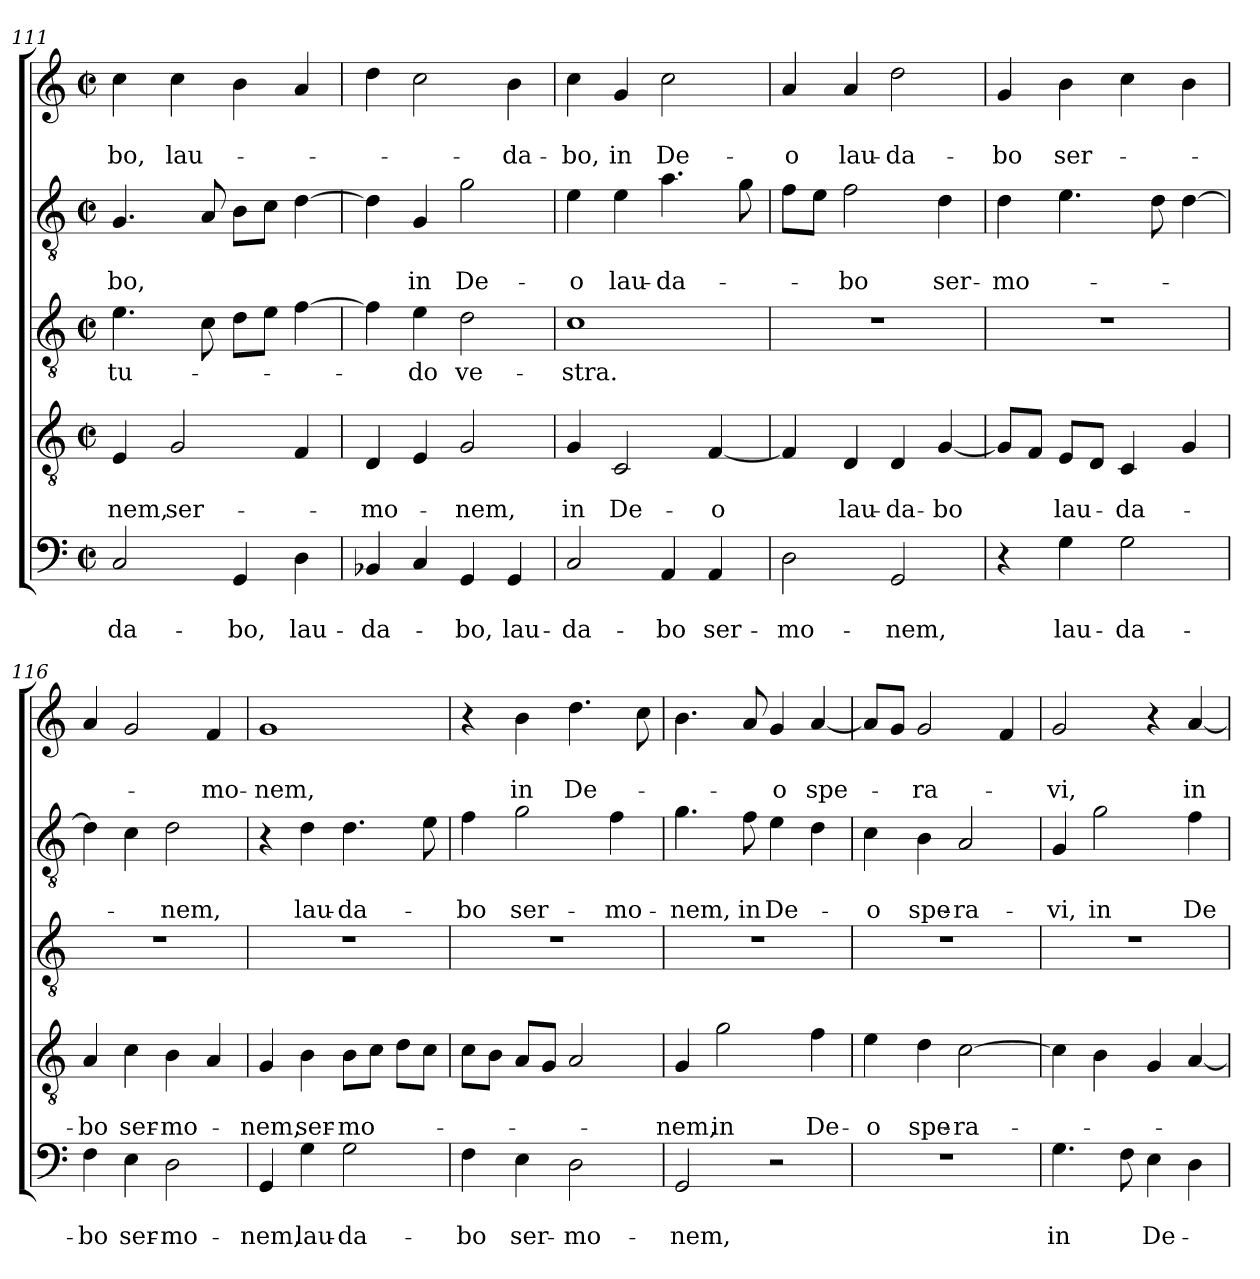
**kern	**text	**text	**kern	**text	**text	**kern	**text	**kern	**text	**text	**kern	**text	**text
*part5	*part5	*part5	*part4	*part4	*part4	*part3	*part3	*part2	*part2	*part2	*part1	*part1	*part1
*staff5	*staff5	*staff5	*staff4	*staff4	*staff4	*staff3	*staff3	*staff2	*staff2	*staff2	*staff1	*staff1	*staff1
*clefF4	*	*	*clefGv2	*	*	*clefGv2	*	*clefGv2	*	*	*clefG2	*	*
*k[]	*	*	*k[]	*	*	*k[]	*	*k[]	*	*	*k[]	*	*
*C:	*	*	*C:	*	*	*C:	*	*C:	*	*	*C:	*	*
*M2/2	*	*	*M2/2	*	*	*M2/2	*	*M2/2	*	*	*M2/2	*	*
*met(c|)	*	*	*met(c|)	*	*	*met(c|)	*	*met(c|)	*	*	*met(c|)	*	*
=111	=111	=111	=111	=111	=111	=111	=111	=111	=111	=111	=111	=111	=111
2C/	.	-da-	4E/	.	-nem,	4.e\	-tu-	4.G/	.	-bo,	4cc\	.	-bo,
.	.	.	2G/	.	ser-	.	.	.	.	.	4cc\	.	lau-
.	.	.	.	.	.	8c\	.	8A/	.	.	.	.	.
4GG/	.	-bo,	.	.	.	8d\L	.	8B\L	.	.	4b\	.	.
.	.	.	.	.	.	8e\J	.	8c\J	.	.	.	.	.
4D\	.	lau-	4F/	.	.	[4f\	.	[4d\	.	.	4a/	.	.
=112	=112	=112	=112	=112	=112	=112	=112	=112	=112	=112	=112	=112	=112
4BB-X/	.	-da-	4D/	.	-mo-	4f\]	.	4d\]	.	.	4dd\	.	.
4C/	.	.	4E/	.	.	4e\	-do	4G/	.	in	2cc\	.	.
4GG/	.	-bo,	2G/	.	-nem,	2d\	ve-	2g\	.	De-	.	.	.
4GG/	.	lau-	.	.	.	.	.	.	.	.	4b\	.	-da-
=113	=113	=113	=113	=113	=113	=113	=113	=113	=113	=113	=113	=113	=113
2C/	.	-da-	4G/	.	in	1c	-stra.	4e\	.	-o	4cc\	.	-bo,
.	.	.	2C/	.	De-	.	.	4e\	.	lau-	4g/	.	in
4AA/	.	-bo	.	.	.	.	.	4.a\	.	-da-	2cc\	.	De-
4AA/	.	ser-	[4F/	.	-o	.	.	.	.	.	.	.	.
.	.	.	.	.	.	.	.	8g\	.	.	.	.	.
=114	=114	=114	=114	=114	=114	=114	=114	=114	=114	=114	=114	=114	=114
2D\	.	-mo-	4F/]	.	.	1r	.	8f\L	.	.	4a/	.	-o
.	.	.	.	.	.	.	.	8e\J	.	.	.	.	.
.	.	.	4D/	.	lau-	.	.	2f\	.	-bo	4a/	.	lau-
2GG/	.	-nem,	4D/	.	-da-	.	.	.	.	.	2dd\	.	-da-
.	.	.	[4G/	.	-bo	.	.	4d\	.	ser-	.	.	.
!!LO:LB:g=z
=115	=115	=115	=115	=115	=115	=115	=115	=115	=115	=115	=115	=115	=115
4r	.	.	8G/L]	.	.	1r	.	4d\	.	-mo-	4g/	.	-bo
.	.	.	8F/J	.	.	.	.	.	.	.	.	.	.
4G\	.	lau-	8E/L	.	lau-	.	.	4.e\	.	.	4b\	.	ser-
.	.	.	8D/J	.	.	.	.	.	.	.	.	.	.
2G\	.	-da-	4C/	.	-da-	.	.	.	.	.	4cc\	.	.
.	.	.	.	.	.	.	.	8d\	.	.	.	.	.
.	.	.	4G/	.	.	.	.	[4d\	.	.	4b\	.	.
=116	=116	=116	=116	=116	=116	=116	=116	=116	=116	=116	=116	=116	=116
4F\	.	-bo	4A/	.	-bo	1r	.	4d\]	.	.	4a/	.	.
4E\	.	ser-	4c\	.	ser-	.	.	4c\	.	.	2g/	.	.
2D\	.	-mo-	4B\	.	-mo-	.	.	2d\	.	-nem,	.	.	.
.	.	.	4A/	.	.	.	.	.	.	.	4f/	.	-mo-
=117	=117	=117	=117	=117	=117	=117	=117	=117	=117	=117	=117	=117	=117
4GG/	.	-nem,	4G/	.	-nem,	1r	.	4r	.	.	1g	.	-nem,
4G\	.	lau-	4B\	.	ser-	.	.	4d\	.	lau-	.	.	.
2G\	.	-da-	8B\L	.	-mo-	.	.	4.d\	.	-da-	.	.	.
.	.	.	8c\J	.	.	.	.	.	.	.	.	.	.
.	.	.	8d\L	.	.	.	.	.	.	.	.	.	.
.	.	.	8c\J	.	.	.	.	8e\	.	.	.	.	.
=118	=118	=118	=118	=118	=118	=118	=118	=118	=118	=118	=118	=118	=118
4F\	.	-bo	8c\L	.	.	1r	.	4f\	.	-bo	4r	.	.
.	.	.	8B\J	.	.	.	.	.	.	.	.	.	.
4E\	.	ser-	8A/L	.	.	.	.	2g\	.	ser-	4b\	.	in
.	.	.	8G/J	.	.	.	.	.	.	.	.	.	.
2D\	.	-mo-	2A/	.	.	.	.	.	.	.	4.dd\	.	De-
.	.	.	.	.	.	.	.	4f\	.	-mo-	.	.	.
.	.	.	.	.	.	.	.	.	.	.	8cc\	.	.
=119	=119	=119	=119	=119	=119	=119	=119	=119	=119	=119	=119	=119	=119
2GG/	.	-nem,	4G/	.	-nem,	1r	.	4.g\	.	-nem,	4.b\	.	.
.	.	.	2g\	.	in	.	.	.	.	.	.	.	.
.	.	.	.	.	.	.	.	8f\	.	in	8a/	.	.
2r	.	.	.	.	.	.	.	4e\	.	De-	4g/	.	-o
.	.	.	4f\	.	De-	.	.	4d\	.	.	[4a/	.	spe-
=120	=120	=120	=120	=120	=120	=120	=120	=120	=120	=120	=120	=120	=120
1r	.	.	4e\	.	-o	1r	.	4c\	.	-o	8a/L]	.	.
.	.	.	.	.	.	.	.	.	.	.	8g/J	.	.
.	.	.	4d\	.	spe-	.	.	4B\	.	spe-	2g/	.	-ra-
.	.	.	[2c\	.	-ra-	.	.	2A/	.	-ra-	.	.	.
.	.	.	.	.	.	.	.	.	.	.	4f/	.	.
!!LO:PB:g=z
=121	=121	=121	=121	=121	=121	=121	=121	=121	=121	=121	=121	=121	=121
4.G\	.	in	4c\]	.	.	1r	.	4G/	.	-vi,	2g/	.	-vi,
.	.	.	4B\	.	.	.	.	2g\	.	in	.	.	.
8F\	.	.	.	.	.	.	.	.	.	.	.	.	.
4E\	.	De-	4G/	.	.	.	.	.	.	.	4r	.	.
4D\	.	.	[4A/	.	.	.	.	4f\	.	De-	[4a/	.	in
=	=	=	=	=	=	=	=	=	=	=	=	=	=
*-	*-	*-	*-	*-	*-	*-	*-	*-	*-	*-	*-	*-	*-
